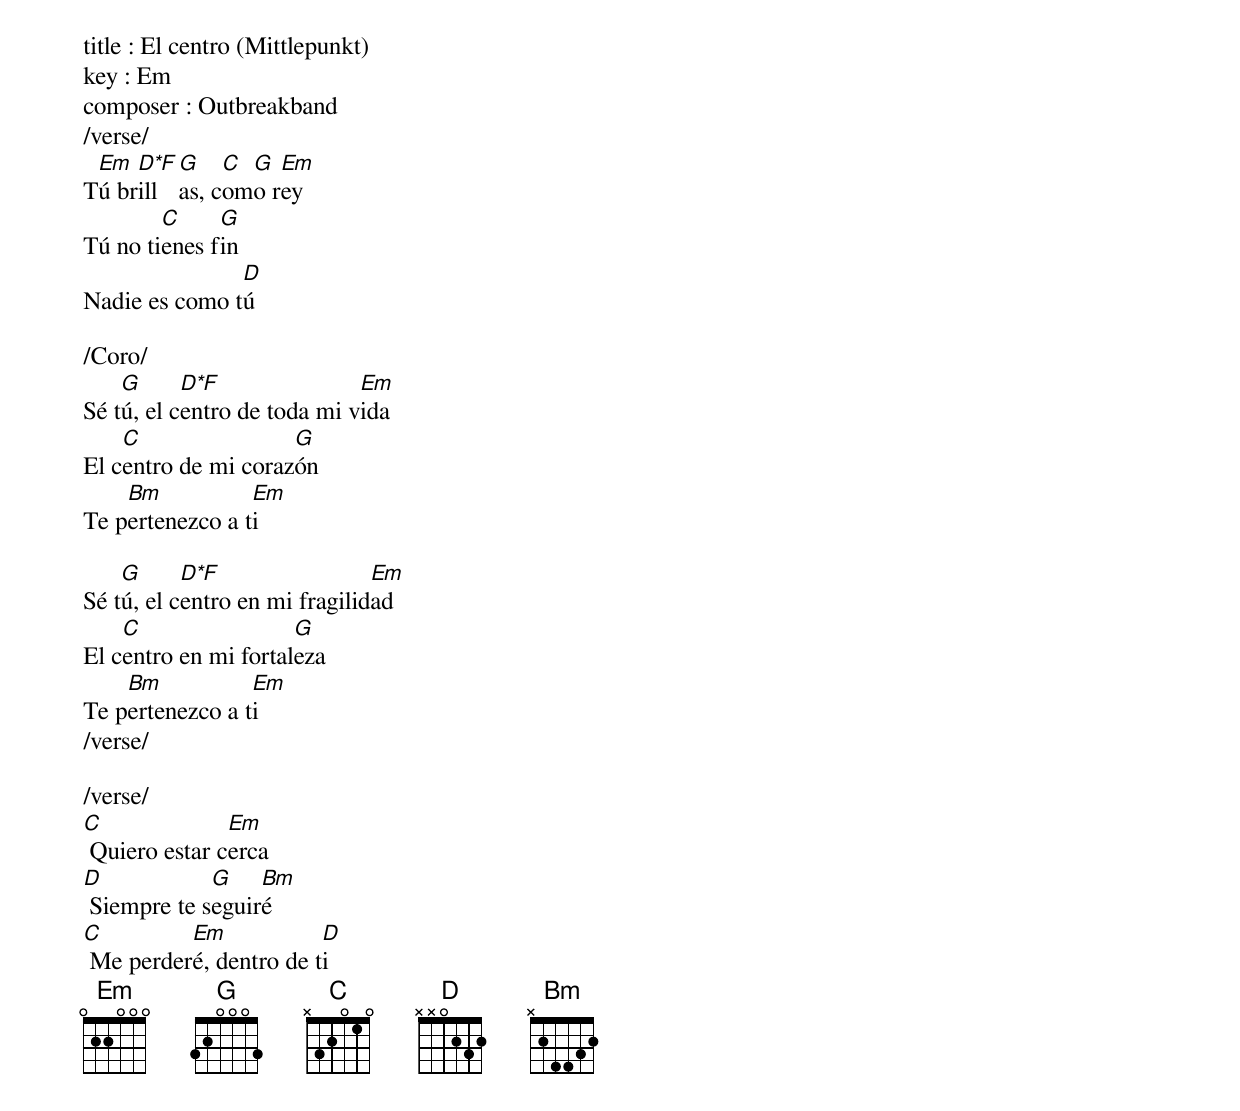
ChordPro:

title : El centro (Mittlepunkt)
key : Em
composer : Outbreakband
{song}
/verse/
T[Em]ú br[D*F]ill[G]as, c[C]om[G]o r[Em]ey
Tú no ti[C]enes f[G]in
Nadie es como t[D]ú

/Coro/
Sé t[G]ú, el c[D*F]entro de toda mi v[Em]ida
El c[C]entro de mi coraz[G]ón
Te p[Bm]ertenezco a t[Em]i

Sé t[G]ú, el c[D*F]entro en mi fragilid[Em]ad
El c[C]entro en mi fortal[G]eza
Te p[Bm]ertenezco a t[Em]i
/verse/

/verse/
[C] Quiero estar c[Em]erca
[D] Siempre te s[G]eguir[Bm]é
[C] Me perder[Em]é, dentro de t[D]i
